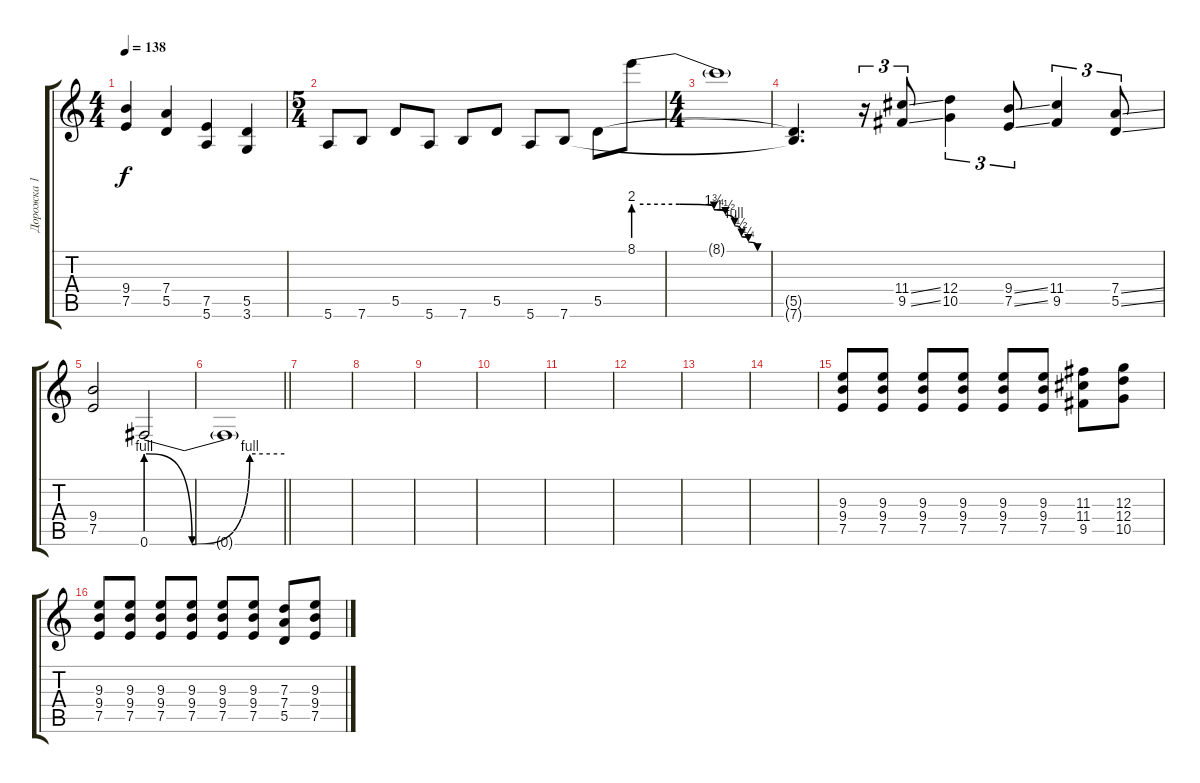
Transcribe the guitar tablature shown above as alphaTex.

\track ("Дорожка 1" "Дорожка 1") {instrument electricguitarjazz}
\staff {score tabs}
\tuning (E4 B3 G3 D3 A2 E2) {hide}
\ts (4 4)
\tempo 138
\clef g2
\ks c
(9.4 7.5).4{dy f volume 12} (7.4 5.5).4 (7.5 5.6).4 (5.5 3.6).4 |
\ts (5 4)
5.6.8 7.6.8 5.5.8 5.6.8 7.6.8 5.5.8 5.6.8 7.6.8 5.5.8 8.1{be (custom 0 8 20 8 35 7 40 6 44 4 47 2 50 1 54 0 60 0)}.8 |
\ts (4 4)
8.1{t}.1 |
(5.5{t} 7.6{t}).4{d} r.16{tu (3 2)} (11.4{ss} 9.5{ss}).8{tu (3 2)} (12.4 10.5).4{tu (3 2)} (9.4{ss} 7.5{ss}).8{tu (3 2)} (11.4 9.5).4{tu (3 2)} (7.4{ss} 5.5{ss}).8{tu (3 2)} |
(9.4 7.5).2 0.6{be (custom 0 4 20 0 45 4 60 4)}.2 |
\barLineRight lightlight
0.6{t}.1 |
|
|
|
|
|
|
|
|
(9.3 9.4 7.5).8{volume 8 balance 0} (9.3 9.4 7.5).8 (9.3 9.4 7.5).8 (9.3 9.4 7.5).8 (9.3 9.4 7.5).8 (9.3 9.4 7.5).8 (11.3 11.4 9.5).8 (12.3 12.4 10.5).8 |
(9.3 9.4 7.5).8 (9.3 9.4 7.5).8 (9.3 9.4 7.5).8 (9.3 9.4 7.5).8 (9.3 9.4 7.5).8 (9.3 9.4 7.5).8 (7.3 7.4 5.5).8 (9.3 9.4 7.5).8
